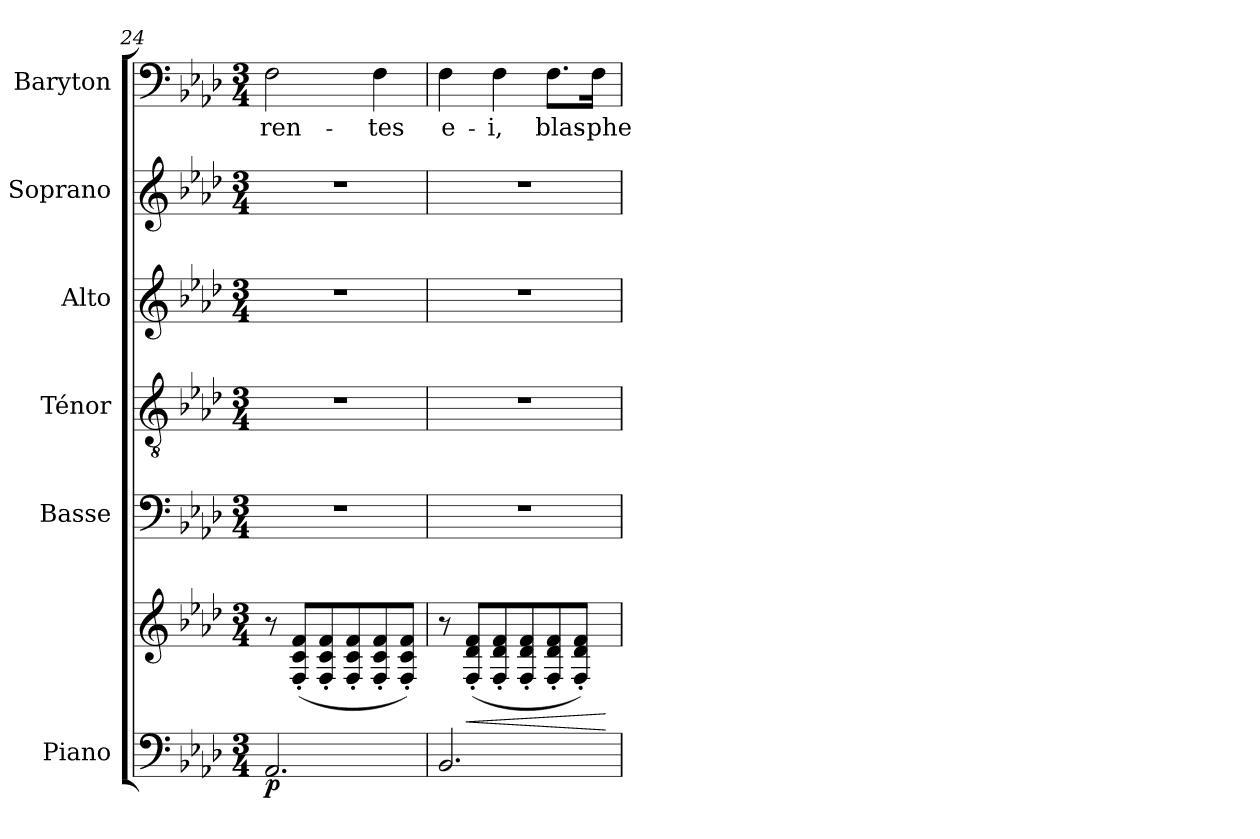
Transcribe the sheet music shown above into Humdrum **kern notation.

**kern	**kern	**dynam	**kern	**kern	**kern	**kern	**kern	**text
*part6	*part6	*part6	*part5	*part4	*part3	*part2	*part1	*part1
*staff7	*staff6	*staff6/7	*staff5	*staff4	*staff3	*staff2	*staff1	*staff1
*I"Piano	*	*	*I"Basse	*I"Ténor	*I"Alto	*I"Soprano	*I"Baryton	*
*I'Pno.	*	*	*I'B.	*I'T.	*I'Alt.	*I'So.	*I'Bar.	*
*clefF4	*clefG2	*	*clefF4	*clefGv2	*clefG2	*clefG2	*clefF4	*
*k[b-e-a-d-]	*k[b-e-a-d-]	*	*k[b-e-a-d-]	*k[b-e-a-d-]	*k[b-e-a-d-]	*k[b-e-a-d-]	*k[b-e-a-d-]	*
*M3/4	*M3/4	*	*M3/4	*M3/4	*M3/4	*M3/4	*M3/4	*
=24	=24	=24	=24	=24	=24	=24	=24	=24
!	!	!LO:DY:b=2	!	!	!	!	!	!LO:LY:b
2.AA-/	8r	p	2.r	2.r	2.r	2.r	2F\	-ren-
.	(8F/' 8c/' 8f/'L	.	.	.	.	.	.	.
.	8F/' 8c/' 8f/'	.	.	.	.	.	.	.
.	8F/' 8c/' 8f/'	.	.	.	.	.	.	.
!	!	!	!	!	!	!	!	!LO:LY:b
.	8F/' 8c/' 8f/'	.	.	.	.	.	4F\	-tes
.	8F/' 8c/' 8f/'J)	.	.	.	.	.	.	.
=25	=25	=25	=25	=25	=25	=25	=25	=25
!	!	!	!	!	!	!	!	!LO:LY:b
2.BB-/	8r	.	2.r	2.r	2.r	2.r	4F\	e-
!	!	!LO:HP:b	!	!	!	!	!	!
.	(8F/' 8d-/' 8f/'L	<	.	.	.	.	.	.
!	!	!	!	!	!	!	!	!LO:LY:b
.	8F/' 8d-/' 8f/'	.	.	.	.	.	4F\	-i,
.	8F/' 8d-/' 8f/'	.	.	.	.	.	.	.
!	!	!	!	!	!	!	!	!LO:LY:b
.	8F/' 8d-/' 8f/'	.	.	.	.	.	8.F\L	blas-
.	8F/' 8d-/' 8f/'J)	.	.	.	.	.	.	.
!	!	!	!	!	!	!	!	!LO:LY:b
.	.	.	.	.	.	.	16F\Jk	-phe-
.	.	[	.	.	.	.	.	.
=	=	=	=	=	=	=	=	=
*-	*-	*-	*-	*-	*-	*-	*-	*-
